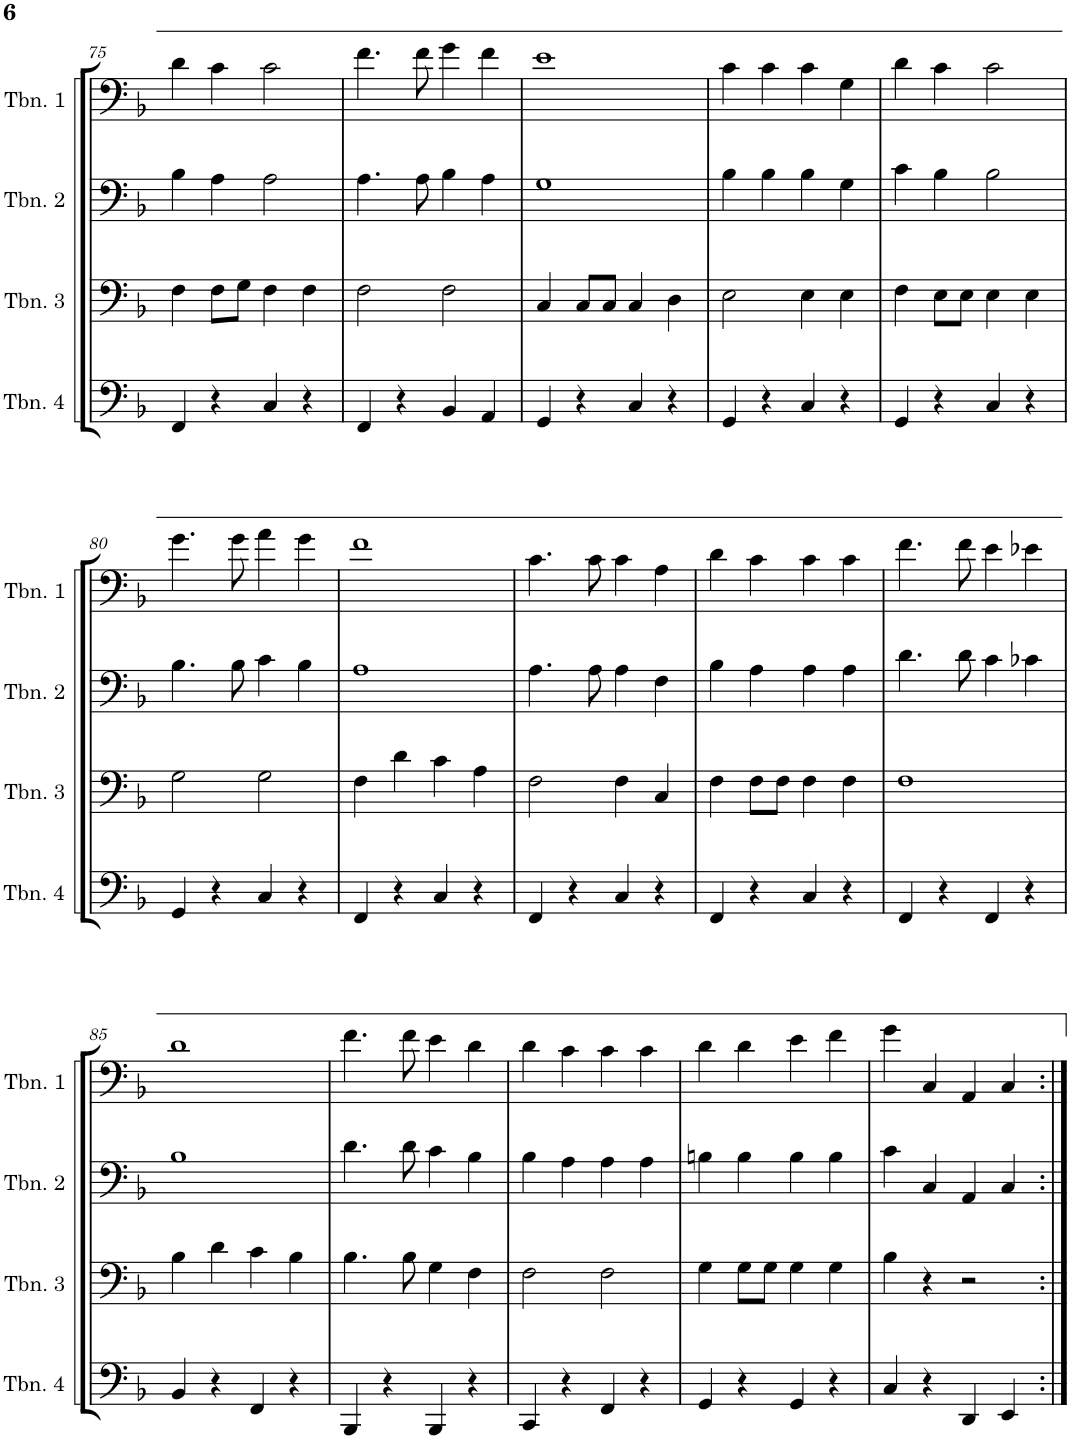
**kern	**kern	**kern	**kern
*part4	*part3	*part2	*part1
*staff4	*staff3	*staff2	*staff1
*I"Trombone 4	*I"Trombone 3	*I"Trombone 2	*I"Trombone 1
*I'Tbn. 4	*I'Tbn. 3	*I'Tbn. 2	*I'Tbn. 1
!!LO:PB:g=z
*clefF4	*clefF4	*clefF4	*clefF4
*k[b-]	*k[b-]	*k[b-]	*k[b-]
*M2/2	*M2/2	*M2/2	*M2/2
*met(c|)	*met(c|)	*met(c|)	*met(c|)
=75	=75	=75	=75
4FF/	4F\	4B-\	4d\
4r	8F\L	4A\	4c\
.	8G\J	.	.
4C/	4F\	2A\	2c\
4r	4F\	.	.
=76	=76	=76	=76
4FF/	2F\	4.A\	4.f\
4r	.	.	.
.	.	8A\	8f\
4BB-/	2F\	4B-\	4g\
4AA/	.	4A\	4f\
=77	=77	=77	=77
4GG/	4C/	1G	1e
4r	8C/L	.	.
.	8C/J	.	.
4C/	4C/	.	.
4r	4D\	.	.
=78	=78	=78	=78
4GG/	2E\	4B-\	4c\
4r	.	4B-\	4c\
4C/	4E\	4B-\	4c\
4r	4E\	4G\	4G\
=79	=79	=79	=79
4GG/	4F\	4c\	4d\
4r	8E\L	4B-\	4c\
.	8E\J	.	.
4C/	4E\	2B-\	2c\
4r	4E\	.	.
!!LO:LB:g=z
=80	=80	=80	=80
4GG/	2G\	4.B-\	4.g\
4r	.	.	.
.	.	8B-\	8g\
4C/	2G\	4c\	4a\
4r	.	4B-\	4g\
=81	=81	=81	=81
4FF/	4F\	1A	1f
4r	4d\	.	.
4C/	4c\	.	.
4r	4A\	.	.
=82	=82	=82	=82
4FF/	2F\	4.A\	4.c\
4r	.	.	.
.	.	8A\	8c\
4C/	4F\	4A\	4c\
4r	4C/	4F\	4A\
=83	=83	=83	=83
4FF/	4F\	4B-\	4d\
4r	8F\L	4A\	4c\
.	8F\J	.	.
4C/	4F\	4A\	4c\
4r	4F\	4A\	4c\
=84	=84	=84	=84
4FF/	1F	4.d\	4.f\
4r	.	.	.
.	.	8d\	8f\
4FF/	.	4c\	4e\
4r	.	4c-X\	4e-X\
!!LO:LB:g=z
=85	=85	=85	=85
4BB-/	4B-\	1B-	1d
4r	4d\	.	.
4FF/	4c\	.	.
4r	4B-\	.	.
=86	=86	=86	=86
4BBB-/	4.B-\	4.d\	4.f\
4r	.	.	.
.	8B-\	8d\	8f\
4BBB-/	4G\	4c\	4e\
4r	4F\	4B-\	4d\
=87	=87	=87	=87
4CC/	2F\	4B-\	4d\
4r	.	4A\	4c\
4FF/	2F\	4A\	4c\
4r	.	4A\	4c\
=88	=88	=88	=88
4GG/	4G\	4Bn\	4d\
4r	8G\L	4B\	4d\
.	8G\J	.	.
4GG/	4G\	4B\	4e\
4r	4G\	4B\	4f\
=89	=89	=89	=89
4C/	4B-\	4c\	4g\
4r	4r	4C/	4C/
4DD/	2r	4AA/	4AA/
4EE/	.	4C/	4C/
=:|!	=:|!	=:|!	=:|!
*-	*-	*-	*-
